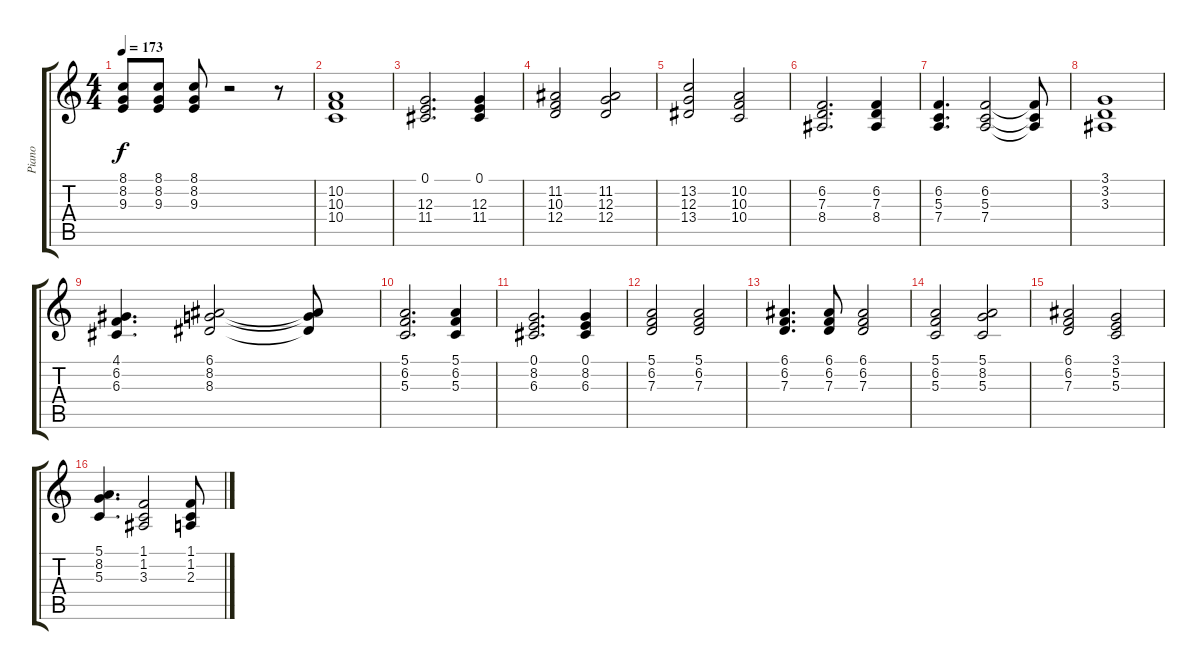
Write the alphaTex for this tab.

\track ("Piano" "Piano") {instrument acousticgrandpiano}
\staff {score tabs}
\tuning (E4 B3 G3 D3 A2 E2) {hide}
\ts (4 4)
\tempo 173
\clef g2
\ks c
(8.1 8.2 9.3).8{dy f} (8.1 8.2 9.3).8 (8.1 8.2 9.3).8 r.2 r.8 |
(10.2 10.3 10.4).1 |
(0.1 12.3 11.4).2{d} (0.1 12.3 11.4).4 |
(11.2 10.3 12.4).2 (11.2 12.3 12.4).2 |
(13.2 12.3 13.4).2 (10.2 10.3 10.4).2 |
(6.2 7.3 8.4).2{d} (6.2 7.3 8.4).4 |
(6.2 5.3 7.4).4{d} (6.2 5.3 7.4).2 (6.2{t} 5.3{t} 7.4{t}).8 |
(3.1 3.2 3.3).1 |
(4.1 6.2 6.3).4{d} (6.1 8.2 8.3).2 (6.1{t} 8.2{t} 8.3{t}).8 |
(5.1 6.2 5.3).2{d} (5.1 6.2 5.3).4 |
(0.1 8.2 6.3).2{d} (0.1 8.2 6.3).4 |
(5.1 6.2 7.3).2 (5.1 6.2 7.3).2 |
(6.1 6.2 7.3).4{d} (6.1 6.2 7.3).8 (6.1 6.2 7.3).2 |
(5.1 6.2 5.3).2 (5.1 8.2 5.3).2 |
(6.1 6.2 7.3).2 (3.1 5.2 5.3).2 |
(5.1 8.2 5.3).4{d} (1.1 1.2 3.3).2 (1.1 1.2 2.3).8
